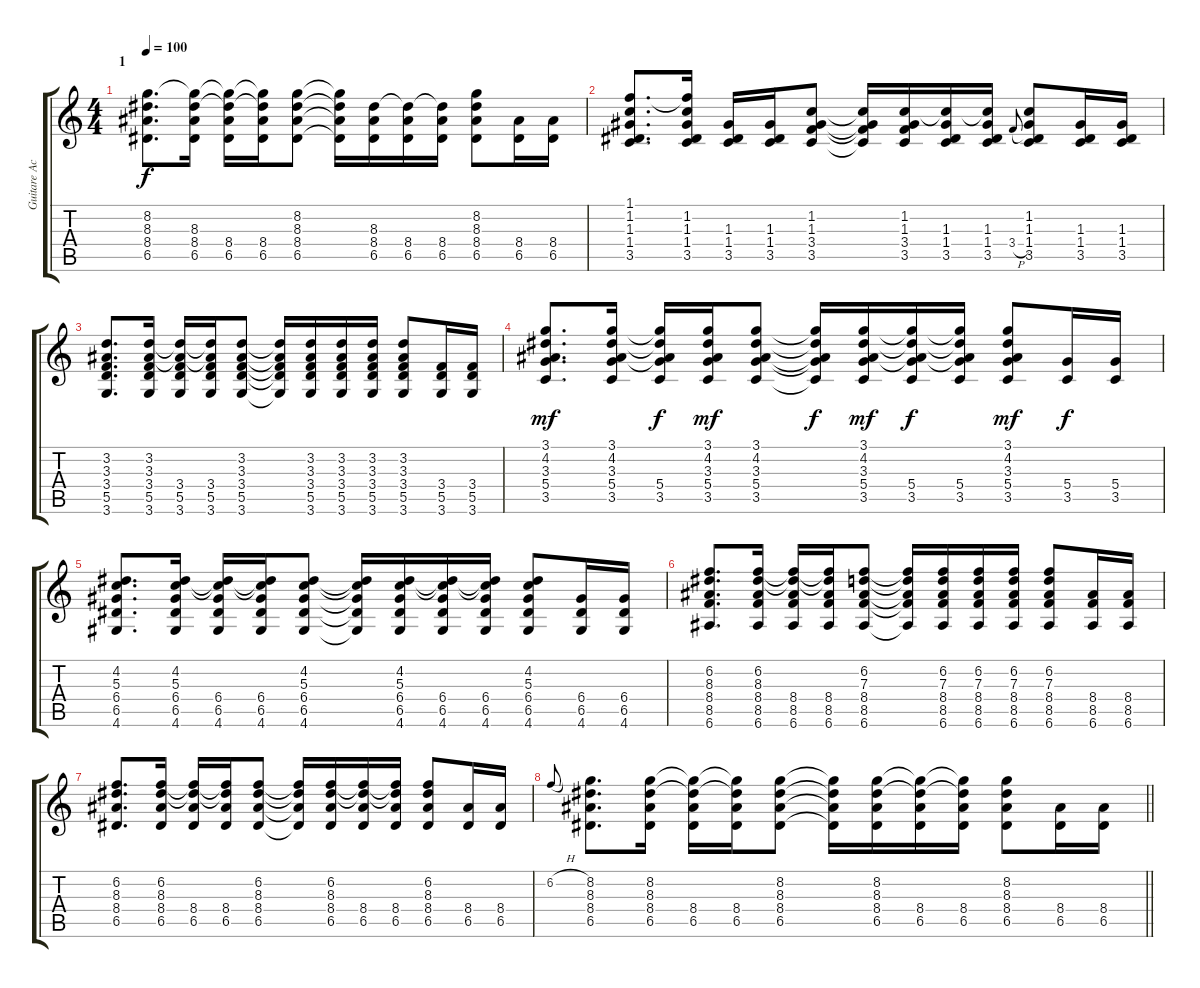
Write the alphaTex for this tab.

\track ("Guitare Ac." "Guitare Ac") {instrument acousticguitarsteel}
\staff {score tabs}
\tuning (E4 B3 G3 D3 A2 E2) {hide}
\ts (4 4)
\section ("" "1")
\tempo 100
\clef g2
\ks c
(8.2 8.3 8.4 6.5).8{d dy f} (8.2{t} 8.3 8.4 6.5).16 (8.2{t} 8.3{t} 8.4 6.5).16 (8.2{t} 8.3{t} 8.4 6.5).16 (8.2 8.3 8.4 6.5).8 (8.2{t} 8.3{t} 8.4{t} 6.5{t}).16 (8.3 8.4 6.5).16 (8.3{t} 8.4 6.5).16 (8.3{t} 8.4 6.5).16 (8.2 8.3 8.4 6.5).8 (8.4 6.5).16 (8.4 6.5).16 |
(1.1 1.2 1.3 1.4 3.5).8{d} (1.1{t} 1.2 1.3 1.4 3.5).16 (1.3 1.4 3.5).16 (1.3 1.4 3.5).16 (1.2 1.3 3.4 3.5).8 (1.2{t} 1.3{t} 3.4{t} 3.5{t}).16 (1.2 1.3 3.4 3.5).16 (1.2{t} 1.3 1.4 3.5).16 (1.2{t} 1.3 1.4 3.5).16 3.4{h}.8{gr onbeat} (1.2 1.3 1.4 3.5).8 (1.3 1.4 3.5).16 (1.3 1.4 3.5).16 |
(3.2 3.3 3.4 5.5 3.6).8{d} (3.2 3.3 3.4 5.5 3.6).16 (3.2{t} 3.3{t} 3.4 5.5 3.6).16 (3.2{t} 3.3{t} 3.4 5.5 3.6).16 (3.2 3.3 3.4 5.5 3.6).8 (3.2{t} 3.3{t} 3.4{t} 5.5{t} 3.6{t}).16 (3.2 3.3 3.4 5.5 3.6).16 (3.2 3.3 3.4 5.5 3.6).16 (3.2 3.3 3.4 5.5 3.6).16 (3.2 3.3 3.4 5.5 3.6).8 (3.4 5.5 3.6).16 (3.4 5.5 3.6).16 |
(3.1 4.2 3.3 5.4 3.5).8{d dy mf} (3.1 4.2 3.3 5.4 3.5).16 (3.1{t} 4.2{t} 3.3{t} 5.4 3.5).16{dy f} (3.1 4.2 3.3 5.4 3.5).16{dy mf} (3.1 4.2 3.3 5.4 3.5).8 (3.1{t} 4.2{t} 3.3{t} 5.4{t} 3.5{t}).16{dy f} (3.1 4.2 3.3 5.4 3.5).16{dy mf} (3.1{t} 4.2{t} 3.3{t} 5.4 3.5).16{dy f} (3.1{t} 4.2{t} 3.3{t} 5.4 3.5).16 (3.1 4.2 3.3 5.4 3.5).8{dy mf} (5.4 3.5).16{dy f} (5.4 3.5).16 |
(4.2 5.3 6.4 6.5 4.6).8{d} (4.2 5.3 6.4 6.5 4.6).16 (4.2{t} 5.3{t} 6.4 6.5 4.6).16 (4.2{t} 5.3{t} 6.4 6.5 4.6).16 (4.2 5.3 6.4 6.5 4.6).8 (4.2{t} 5.3{t} 6.4{t} 6.5{t} 4.6{t}).16 (4.2 5.3 6.4 6.5 4.6).16 (4.2{t} 5.3{t} 6.4 6.5 4.6).16 (4.2{t} 5.3{t} 6.4 6.5 4.6).16 (4.2 5.3 6.4 6.5 4.6).8 (6.4 6.5 4.6).16 (6.4 6.5 4.6).16 |
(6.2 8.3 8.4 8.5 6.6).8{d} (6.2 8.3 8.4 8.5 6.6).16 (6.2{t} 8.3{t} 8.4 8.5 6.6).16 (6.2{t} 8.3{t} 8.4 8.5 6.6).16 (6.2 7.3 8.4 8.5 6.6).8 (6.2{t} 7.3{t} 8.4{t} 8.5{t} 6.6{t}).16 (6.2 7.3 8.4 8.5 6.6).16 (6.2 7.3 8.4 8.5 6.6).16 (6.2 7.3 8.4 8.5 6.6).16 (6.2 7.3 8.4 8.5 6.6).8 (8.4 8.5 6.6).16 (8.4 8.5 6.6).16 |
(6.2 8.3 8.4 6.5).8{d} (6.2 8.3 8.4 6.5).16 (6.2{t} 8.3{t} 8.4 6.5).16 (6.2{t} 8.3{t} 8.4 6.5).16 (6.2 8.3 8.4 6.5).8 (6.2{t} 8.3{t} 8.4{t} 6.5{t}).16 (6.2 8.3 8.4 6.5).16 (6.2{t} 8.3{t} 8.4 6.5).16 (6.2{t} 8.3{t} 8.4 6.5).16 (6.2 8.3 8.4 6.5).8 (8.4 6.5).16 (8.4 6.5).16 |
\barLineRight lightlight
6.2{h}.8{gr onbeat} (8.2 8.3 8.4 6.5).8{d} (8.2 8.3 8.4 6.5).16 (8.2{t} 8.3{t} 8.4 6.5).16 (8.2{t} 8.3{t} 8.4 6.5).16 (8.2 8.3 8.4 6.5).8 (8.2{t} 8.3{t} 8.4{t} 6.5{t}).16 (8.2 8.3 8.4 6.5).16 (8.2{t} 8.3{t} 8.4 6.5).16 (8.2{t} 8.3{t} 8.4 6.5).16 (8.2 8.3 8.4 6.5).8 (8.4 6.5).16 (8.4 6.5).16
